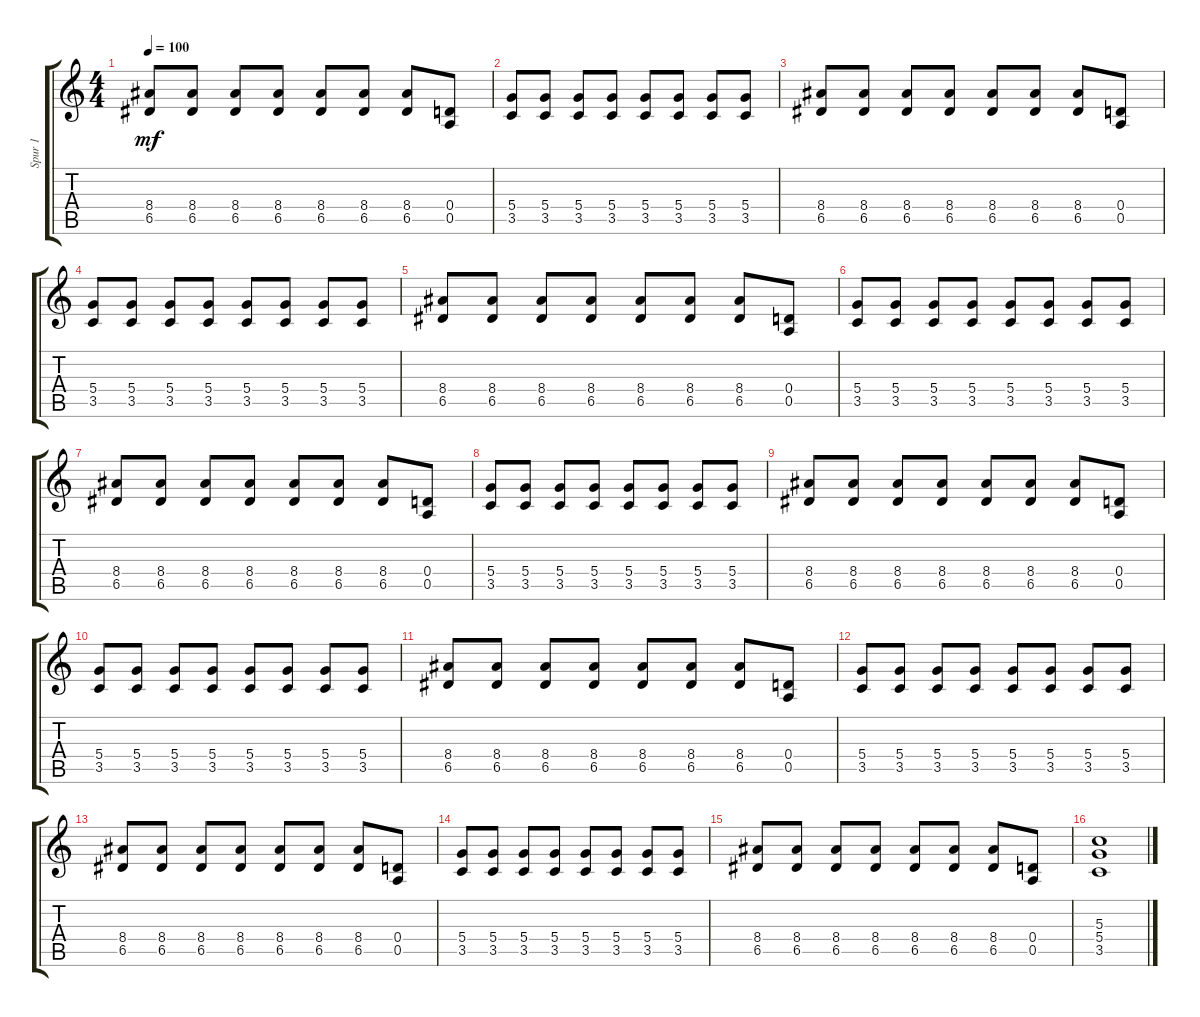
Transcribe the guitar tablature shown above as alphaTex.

\track ("Spur 1" "Spur 1") {instrument electricguitarjazz}
\staff {score tabs}
\tuning (E4 B3 G3 D3 A2 E2) {hide}
\ts (4 4)
\tempo 100
\clef g2
\ks c
(8.4 6.5).8{dy mf instrument electricguitarjazz} (8.4 6.5).8 (8.4 6.5).8 (8.4 6.5).8 (8.4 6.5).8 (8.4 6.5).8 (8.4 6.5).8 (0.4 0.5).8 |
(5.4 3.5).8 (5.4 3.5).8 (5.4 3.5).8 (5.4 3.5).8 (5.4 3.5).8 (5.4 3.5).8 (5.4 3.5).8 (5.4 3.5).8 |
(8.4 6.5).8 (8.4 6.5).8 (8.4 6.5).8 (8.4 6.5).8 (8.4 6.5).8 (8.4 6.5).8 (8.4 6.5).8 (0.4 0.5).8 |
(5.4 3.5).8 (5.4 3.5).8 (5.4 3.5).8 (5.4 3.5).8 (5.4 3.5).8 (5.4 3.5).8 (5.4 3.5).8 (5.4 3.5).8 |
(8.4 6.5).8 (8.4 6.5).8 (8.4 6.5).8 (8.4 6.5).8 (8.4 6.5).8 (8.4 6.5).8 (8.4 6.5).8 (0.4 0.5).8 |
(5.4 3.5).8 (5.4 3.5).8 (5.4 3.5).8 (5.4 3.5).8 (5.4 3.5).8 (5.4 3.5).8 (5.4 3.5).8 (5.4 3.5).8 |
(8.4 6.5).8 (8.4 6.5).8 (8.4 6.5).8 (8.4 6.5).8 (8.4 6.5).8 (8.4 6.5).8 (8.4 6.5).8 (0.4 0.5).8 |
(5.4 3.5).8 (5.4 3.5).8 (5.4 3.5).8 (5.4 3.5).8 (5.4 3.5).8 (5.4 3.5).8 (5.4 3.5).8 (5.4 3.5).8 |
(8.4 6.5).8 (8.4 6.5).8 (8.4 6.5).8 (8.4 6.5).8 (8.4 6.5).8 (8.4 6.5).8 (8.4 6.5).8 (0.4 0.5).8 |
(5.4 3.5).8 (5.4 3.5).8 (5.4 3.5).8 (5.4 3.5).8 (5.4 3.5).8 (5.4 3.5).8 (5.4 3.5).8 (5.4 3.5).8 |
(8.4 6.5).8 (8.4 6.5).8 (8.4 6.5).8 (8.4 6.5).8 (8.4 6.5).8 (8.4 6.5).8 (8.4 6.5).8 (0.4 0.5).8 |
(5.4 3.5).8 (5.4 3.5).8 (5.4 3.5).8 (5.4 3.5).8 (5.4 3.5).8 (5.4 3.5).8 (5.4 3.5).8 (5.4 3.5).8 |
(8.4 6.5).8 (8.4 6.5).8 (8.4 6.5).8 (8.4 6.5).8 (8.4 6.5).8 (8.4 6.5).8 (8.4 6.5).8 (0.4 0.5).8 |
(5.4 3.5).8 (5.4 3.5).8 (5.4 3.5).8 (5.4 3.5).8 (5.4 3.5).8 (5.4 3.5).8 (5.4 3.5).8 (5.4 3.5).8 |
(8.4 6.5).8 (8.4 6.5).8 (8.4 6.5).8 (8.4 6.5).8 (8.4 6.5).8 (8.4 6.5).8 (8.4 6.5).8 (0.4 0.5).8 |
(5.3 5.4 3.5).1
